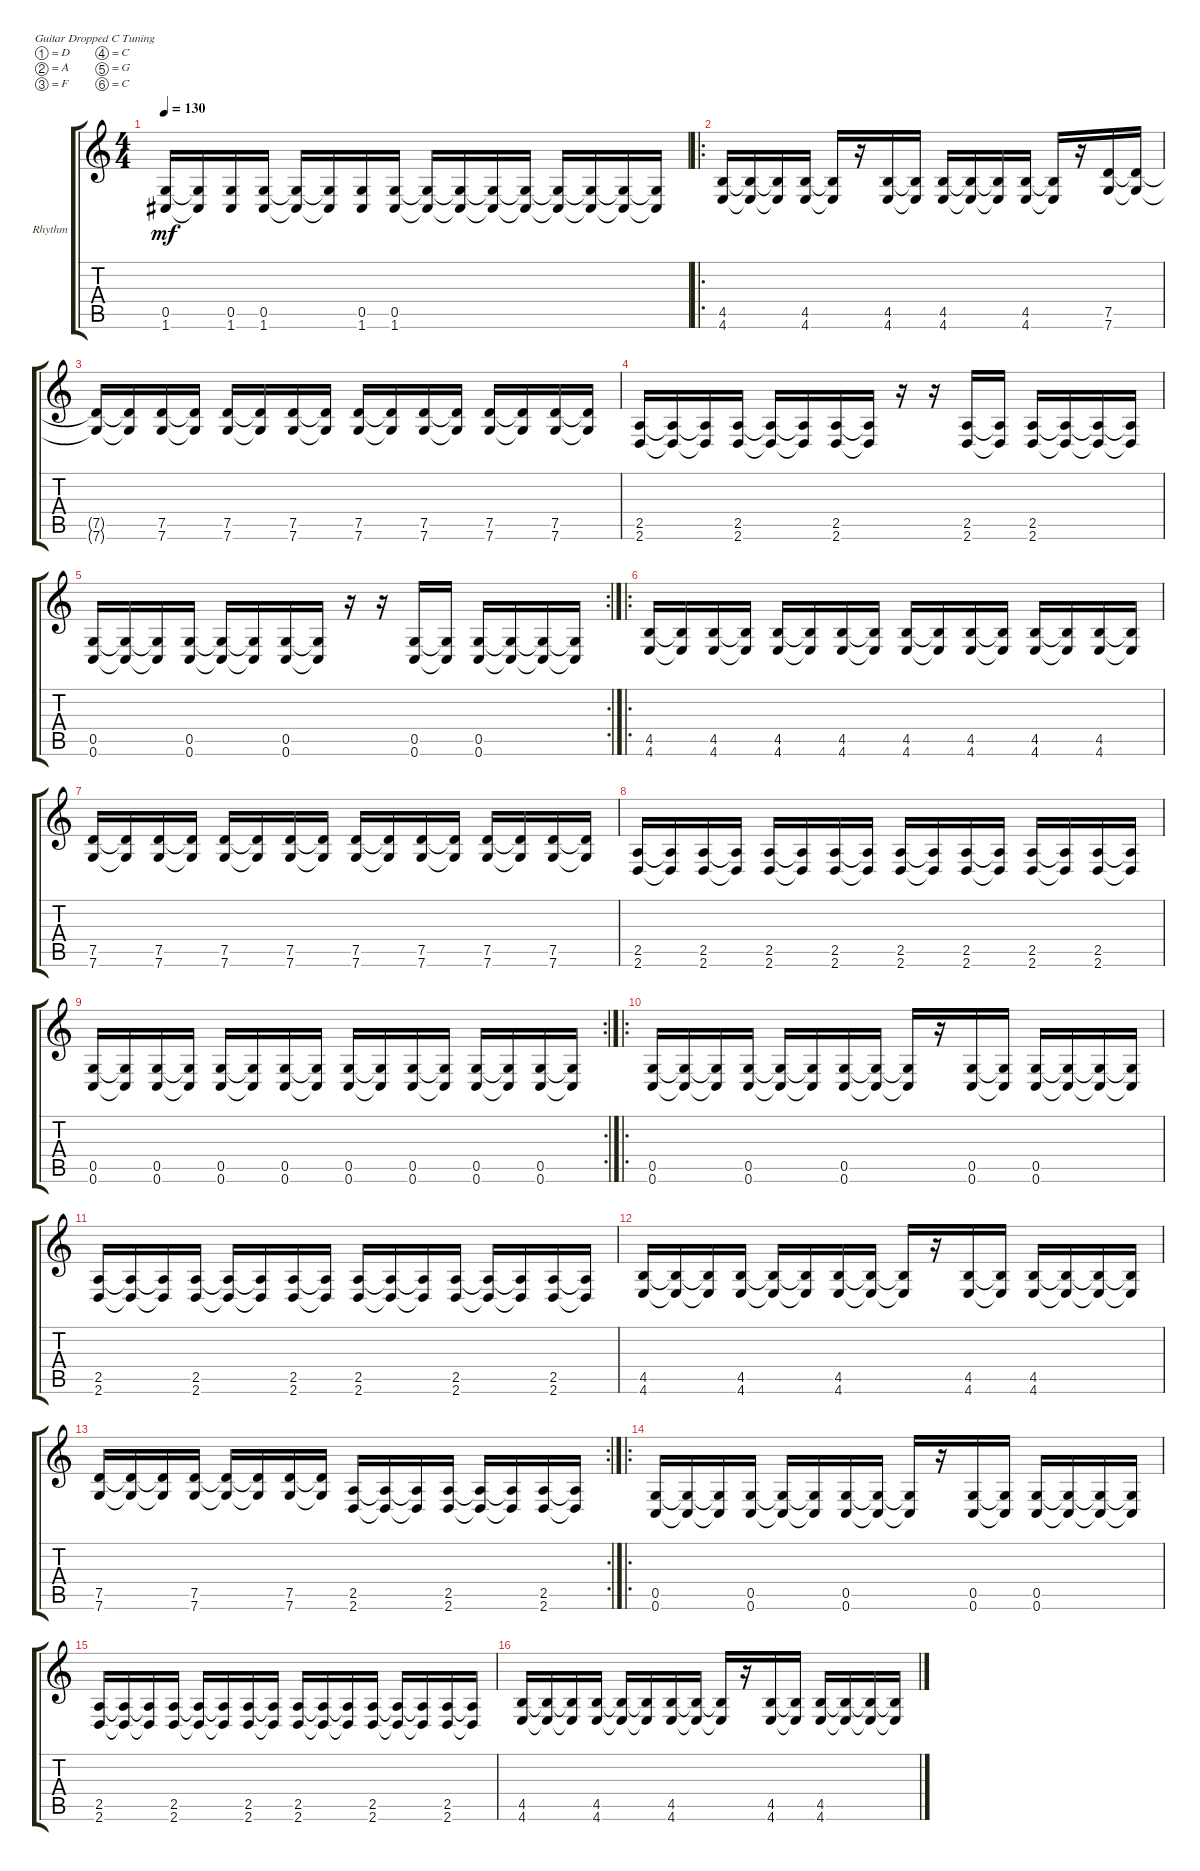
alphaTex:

\defaultSystemsLayout 4
\bracketExtendMode groupsimilarinstruments
\firstSystemTrackNameOrientation horizontal
\otherSystemsTrackNameOrientation horizontal
\track ("Rhythm Guitar" "Rhythm") {instrument distortionguitar}
\staff {score tabs}
\tuning (D4 A3 F3 C3 G2 C2)
\ts (4 4)
\tempo 130
\clef g2
\ks c
(0.5{t} 1.6{t}).16{dy mf} (0.5{t} 1.6{t}).16 (1.6 0.5).16 (1.6 0.5).16 (1.6{t} 0.5{t}).16 (1.6{t} 0.5{t}).16 (1.6 0.5).16 (1.6 0.5).16 (1.6{t} 0.5{t}).16 (1.6{t} 0.5{t}).16 (1.6{t} 0.5{t}).16 (1.6{t} 0.5{t}).16 (1.6{t} 0.5{t}).16 (1.6{t} 0.5{t}).16 (1.6{t} 0.5{t}).16 (1.6{t} 0.5{t}).16 |
\ro
(4.6 4.5).16 (4.6{t} 4.5{t}).16 (4.6{t} 4.5{t}).16 (4.5 4.6).16 (4.6{t} 4.5{t}).16 r.16 (4.5 4.6).16 (4.6{t} 4.5{t}).16 (4.5 4.6).16 (4.5{t} 4.6{t}).16 (4.5{t} 4.6{t}).16 (4.6 4.5).16 (4.5{t} 4.6{t}).16 r.16 (7.6 7.5).16 (7.5{t} 7.6{t}).16 |
(7.6{t} 7.5{t}).16 (7.5{t} 7.6{t}).16 (7.6 7.5).16 (7.5{t} 7.6{t}).16 (7.6 7.5).16 (7.6{t} 7.5{t}).16 (7.5 7.6).16 (7.6{t} 7.5{t}).16 (7.6 7.5).16 (7.5{t} 7.6{t}).16 (7.6 7.5).16 (7.5{t} 7.6{t}).16 (7.6 7.5).16 (7.5{t} 7.6{t}).16 (7.6 7.5).16 (7.5{t} 7.6{t}).16 |
(2.6 2.5).16 (2.5{t} 2.6{t}).16 (2.5{t} 2.6{t}).16 (2.5 2.6).16 (2.6{t} 2.5{t}).16 (2.6{t} 2.5{t}).16 (2.6 2.5).16 (2.5{t} 2.6{t}).16 r.16 r.16 (2.6 2.5).16 (2.6{t} 2.5{t}).16 (2.5 2.6).16 (2.6{t} 2.5{t}).16 (2.6{t} 2.5{t}).16 (2.5{t} 2.6{t}).16 |
\rc 2
(0.6 0.5).16 (0.5{t} 0.6{t}).16 (0.5{t} 0.6{t}).16 (0.5 0.6).16 (0.6{t} 0.5{t}).16 (0.6{t} 0.5{t}).16 (0.6 0.5).16 (0.5{t} 0.6{t}).16 r.16 r.16 (0.6 0.5).16 (0.6{t} 0.5{t}).16 (0.5 0.6).16 (0.6{t} 0.5{t}).16 (0.6{t} 0.5{t}).16 (0.5{t} 0.6{t}).16 |
\ro
(4.6 4.5).16 (4.6{t} 4.5{t}).16 (4.6 4.5).16 (4.5{t} 4.6{t}).16 (4.6 4.5).16 (4.5{t} 4.6{t}).16 (4.5 4.6).16 (4.6{t} 4.5{t}).16 (4.5 4.6).16 (4.5{t} 4.6{t}).16 (4.5 4.6).16 (4.6{t} 4.5{t}).16 (4.5 4.6).16 (4.5{t} 4.6{t}).16 (4.6 4.5).16 (4.5{t} 4.6{t}).16 |
(7.6 7.5).16 (7.5{t} 7.6{t}).16 (7.6 7.5).16 (7.5{t} 7.6{t}).16 (7.6 7.5).16 (7.6{t} 7.5{t}).16 (7.5 7.6).16 (7.6{t} 7.5{t}).16 (7.6 7.5).16 (7.5{t} 7.6{t}).16 (7.6 7.5).16 (7.5{t} 7.6{t}).16 (7.6 7.5).16 (7.5{t} 7.6{t}).16 (7.6 7.5).16 (7.5{t} 7.6{t}).16 |
(2.6 2.5).16 (2.5{t} 2.6{t}).16 (2.5 2.6).16 (2.5{t} 2.6{t}).16 (2.6 2.5).16 (2.6{t} 2.5{t}).16 (2.6 2.5).16 (2.5{t} 2.6{t}).16 (2.5 2.6).16 (2.5{t} 2.6{t}).16 (2.6 2.5).16 (2.6{t} 2.5{t}).16 (2.5 2.6).16 (2.6{t} 2.5{t}).16 (2.6 2.5).16 (2.5{t} 2.6{t}).16 |
\rc 2
(0.6 0.5).16 (0.5{t} 0.6{t}).16 (0.5 0.6).16 (0.5{t} 0.6{t}).16 (0.6 0.5).16 (0.6{t} 0.5{t}).16 (0.6 0.5).16 (0.5{t} 0.6{t}).16 (0.5 0.6).16 (0.5{t} 0.6{t}).16 (0.6 0.5).16 (0.6{t} 0.5{t}).16 (0.5 0.6).16 (0.6{t} 0.5{t}).16 (0.6 0.5).16 (0.5{t} 0.6{t}).16 |
\ro
(0.6 0.5).16 (0.6{t} 0.5{t}).16 (0.6{t} 0.5{t}).16 (0.6 0.5).16 (0.6{t} 0.5{t}).16 (0.6{t} 0.5{t}).16 (0.6 0.5).16 (0.6{t} 0.5{t}).16 (0.6{t} 0.5{t}).16 r.16 (0.6 0.5).16 (0.6{t} 0.5{t}).16 (0.6 0.5).16 (0.6{t} 0.5{t}).16 (0.6{t} 0.5{t}).16 (0.6{t} 0.5{t}).16 |
(2.6 2.5).16 (2.6{t} 2.5{t}).16 (2.6{t} 2.5{t}).16 (2.6 2.5).16 (2.6{t} 2.5{t}).16 (2.6{t} 2.5{t}).16 (2.6 2.5).16 (2.5{t} 2.6{t}).16 (2.6 2.5).16 (2.6{t} 2.5{t}).16 (2.5{t} 2.6{t}).16 (2.6 2.5).16 (2.6{t} 2.5{t}).16 (2.6{t} 2.5{t}).16 (2.6 2.5).16 (2.6{t} 2.5{t}).16 |
(4.6 4.5).16 (4.6{t} 4.5{t}).16 (4.6{t} 4.5{t}).16 (4.6 4.5).16 (4.6{t} 4.5{t}).16 (4.6{t} 4.5{t}).16 (4.6 4.5).16 (4.6{t} 4.5{t}).16 (4.6{t} 4.5{t}).16 r.16 (4.6 4.5).16 (4.6{t} 4.5{t}).16 (4.6 4.5).16 (4.6{t} 4.5{t}).16 (4.6{t} 4.5{t}).16 (4.6{t} 4.5{t}).16 |
\rc 2
(7.6 7.5).16 (7.6{t} 7.5{t}).16 (7.6{t} 7.5{t}).16 (7.6 7.5).16 (7.6{t} 7.5{t}).16 (7.6{t} 7.5{t}).16 (7.6 7.5).16 (7.5{t} 7.6{t}).16 (2.6 2.5).16 (2.6{t} 2.5{t}).16 (2.5{t} 2.6{t}).16 (2.6 2.5).16 (2.6{t} 2.5{t}).16 (2.6{t} 2.5{t}).16 (2.6 2.5).16 (2.6{t} 2.5{t}).16 |
\ro
(0.6 0.5).16 (0.6{t} 0.5{t}).16 (0.6{t} 0.5{t}).16 (0.6 0.5).16 (0.6{t} 0.5{t}).16 (0.6{t} 0.5{t}).16 (0.6 0.5).16 (0.6{t} 0.5{t}).16 (0.6{t} 0.5{t}).16 r.16 (0.6 0.5).16 (0.6{t} 0.5{t}).16 (0.6 0.5).16 (0.6{t} 0.5{t}).16 (0.6{t} 0.5{t}).16 (0.6{t} 0.5{t}).16 |
(2.6 2.5).16 (2.6{t} 2.5{t}).16 (2.6{t} 2.5{t}).16 (2.6 2.5).16 (2.6{t} 2.5{t}).16 (2.6{t} 2.5{t}).16 (2.6 2.5).16 (2.5{t} 2.6{t}).16 (2.6 2.5).16 (2.6{t} 2.5{t}).16 (2.5{t} 2.6{t}).16 (2.6 2.5).16 (2.6{t} 2.5{t}).16 (2.6{t} 2.5{t}).16 (2.6 2.5).16 (2.6{t} 2.5{t}).16 |
(4.6 4.5).16 (4.6{t} 4.5{t}).16 (4.6{t} 4.5{t}).16 (4.6 4.5).16 (4.6{t} 4.5{t}).16 (4.6{t} 4.5{t}).16 (4.6 4.5).16 (4.6{t} 4.5{t}).16 (4.6{t} 4.5{t}).16 r.16 (4.6 4.5).16 (4.6{t} 4.5{t}).16 (4.6 4.5).16 (4.6{t} 4.5{t}).16 (4.6{t} 4.5{t}).16 (4.6{t} 4.5{t}).16
